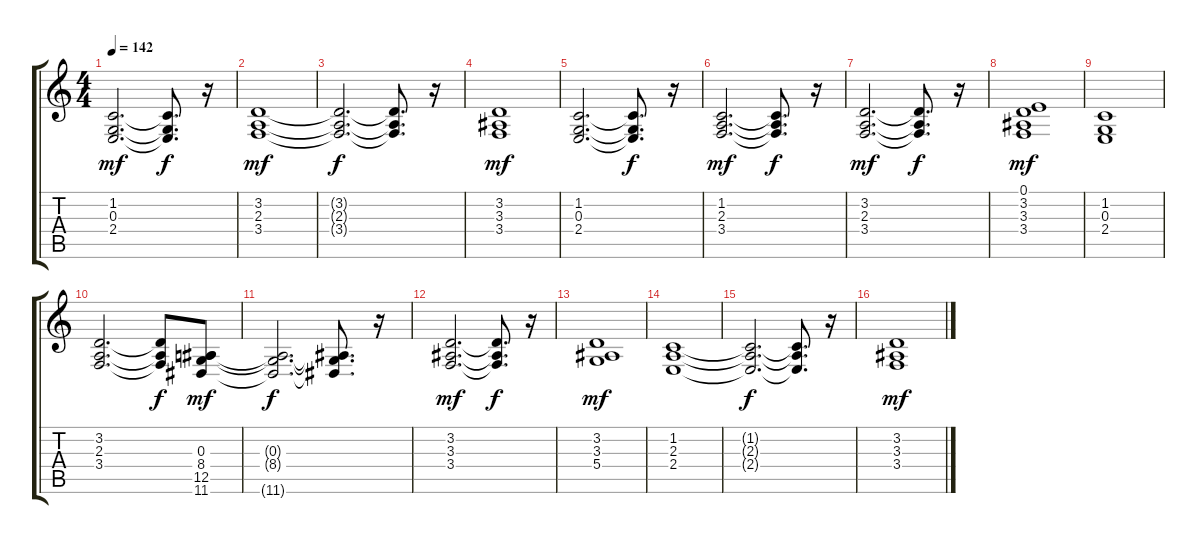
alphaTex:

\track "" {instrument stringensemble2}
\staff {score tabs}
\tuning (E4 B3 G3 D3 A2 E2) {hide}
\ts (4 4)
\tempo 142
\clef g2
\ks c
(1.2 0.3 2.4).2{d dy mf} (1.2{t} 0.3{t} 2.4{t}).8{d dy f} r.16 |
(3.2 2.3 3.4).1{dy mf} |
(3.2{t} 2.3{t} 3.4{t}).2{d dy f} (3.2{t} 2.3{t} 3.4{t}).8{d} r.16 |
(3.2 3.3 3.4).1{dy mf} |
(1.2 0.3 2.4).2{d} (1.2{t} 0.3{t} 2.4{t}).8{d dy f} r.16 |
(1.2 2.3 3.4).2{d dy mf} (1.2{t} 2.3{t} 3.4{t}).8{d dy f} r.16 |
(3.2 2.3 3.4).2{d dy mf} (3.2{t} 2.3{t} 3.4{t}).8{d dy f} r.16 |
(0.1 3.2 3.3 3.4).1{dy mf} |
(1.2 0.3 2.4).1 |
(3.2 2.3 3.4).2{d} (3.2{t} 2.3{t} 3.4{t}).8{dy f} (0.3 8.4 12.5 11.6).8{dy mf} |
(0.3{t} 8.4{t} 11.6{t}).2{d dy f} (0.3{t} 8.4{t} 11.6{t}).8{d} r.16 |
(3.2 3.3 3.4).2{d dy mf} (3.2{t} 3.3{t} 3.4{t}).8{d dy f} r.16 |
(3.2 3.3 5.4).1{dy mf} |
(1.2 2.3 2.4).1 |
(1.2{t} 2.3{t} 2.4{t}).2{d dy f} (1.2{t} 2.3{t} 2.4{t}).8{d} r.16 |
(3.2 3.3 3.4).1{dy mf}
